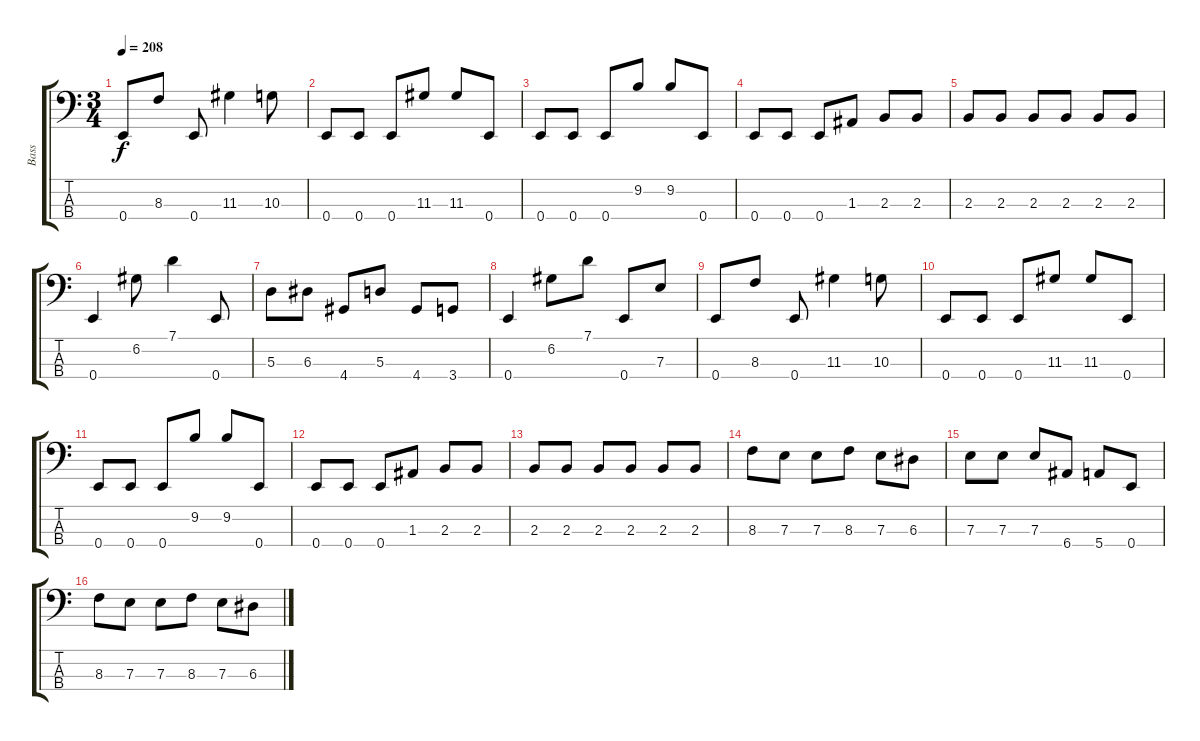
\track ("Bass" "Bass") {instrument electricbassfinger}
\staff {score tabs}
\tuning (G2 D2 A1 E1) {hide}
\ts (3 4)
\tempo 208
\clef f4
\ks c
0.4.8{dy f} 8.3.8 0.4.8 11.3.4 10.3.8 |
0.4.8 0.4.8 0.4.8 11.3.8 11.3.8 0.4.8 |
0.4.8 0.4.8 0.4.8 9.2.8 9.2.8 0.4.8 |
0.4.8 0.4.8 0.4.8 1.3.8 2.3.8 2.3.8 |
2.3.8 2.3.8 2.3.8 2.3.8 2.3.8 2.3.8 |
0.4.4 6.2.8 7.1.4 0.4.8 |
5.3.8 6.3.8 4.4.8 5.3.8 4.4.8 3.4.8 |
0.4.4 6.2.8 7.1.8 0.4.8 7.3.8 |
0.4.8 8.3.8 0.4.8 11.3.4 10.3.8 |
0.4.8 0.4.8 0.4.8 11.3.8 11.3.8 0.4.8 |
0.4.8 0.4.8 0.4.8 9.2.8 9.2.8 0.4.8 |
0.4.8 0.4.8 0.4.8 1.3.8 2.3.8 2.3.8 |
2.3.8 2.3.8 2.3.8 2.3.8 2.3.8 2.3.8 |
8.3.8 7.3.8 7.3.8 8.3.8 7.3.8 6.3.8 |
7.3.8 7.3.8 7.3.8 6.4.8 5.4.8 0.4.8 |
8.3.8 7.3.8 7.3.8 8.3.8 7.3.8 6.3.8
